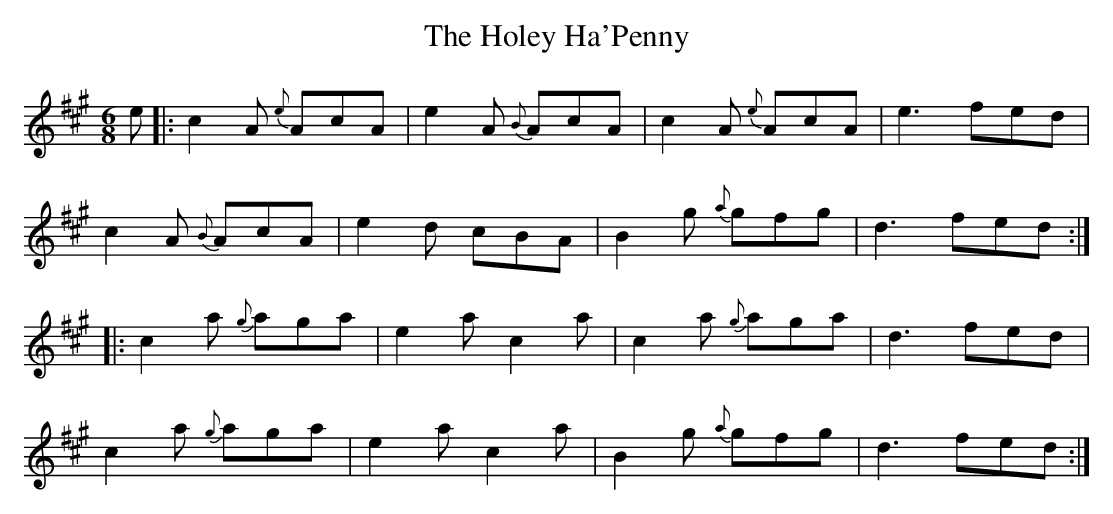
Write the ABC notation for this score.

X:1
T:Holey Ha'Penny, The
M:6/8
L:1/8
K:A
e|:c2A {e}AcA|e2A {B}AcA|c2A {e}AcA|e3 fed|
c2A {B}AcA|e2d cBA|B2g {a}gfg|d3 fed:|
|:c2a {g}aga|e2a c2a|c2a {g}aga|d3 fed|
c2a {g}aga|e2a c2a|B2g {a}gfg|d3 fed:|]
